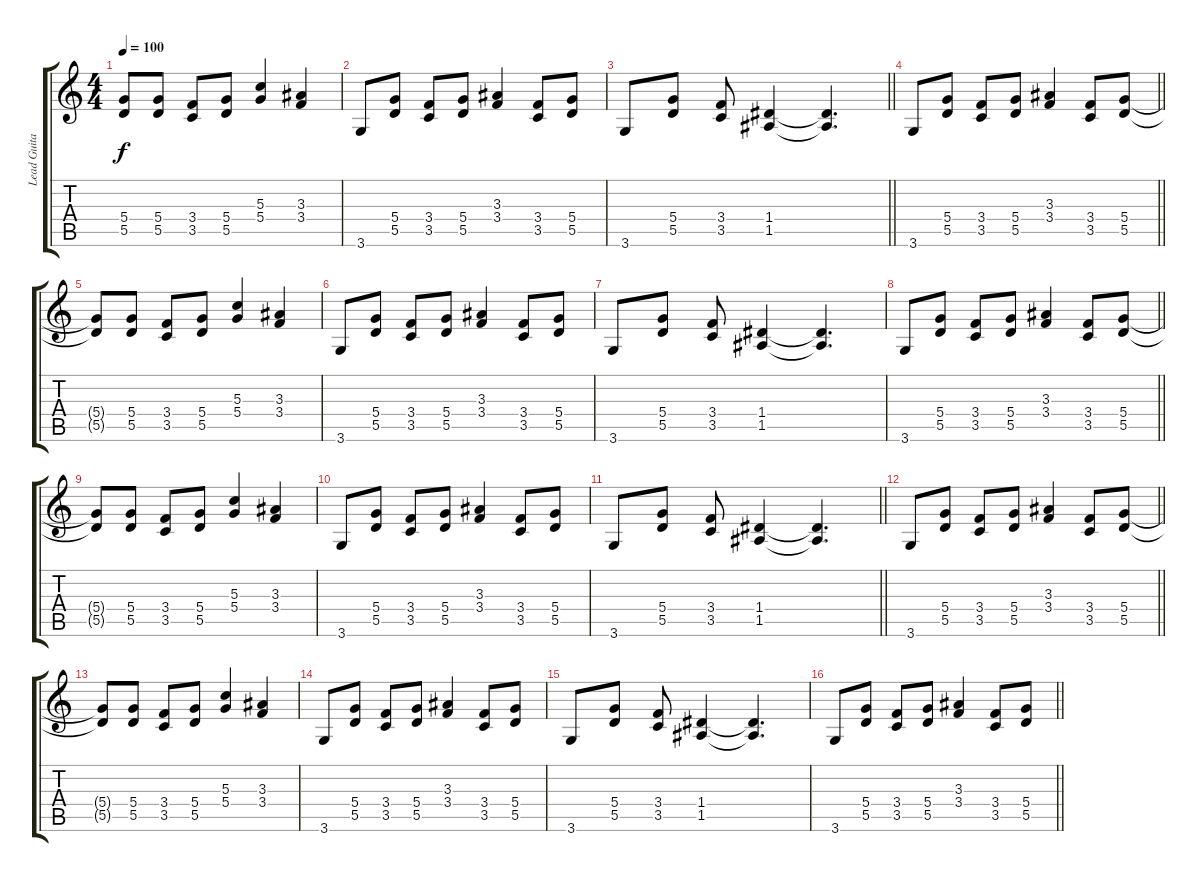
\track ("Lead Guitar" "Lead Guita") {instrument overdrivenguitar}
\staff {score tabs}
\tuning (E4 B3 G3 D3 A2 E2) {hide}
\ts (4 4)
\tempo 100
\clef g2
\ks c
(5.4{t} 5.5{t}).8{dy f} (5.4 5.5).8 (3.4 3.5).8 (5.4 5.5).8 (5.3 5.4).4 (3.3 3.4).4 |
3.6.8 (5.4 5.5).8 (3.4 3.5).8 (5.4 5.5).8 (3.3 3.4).4 (3.4 3.5).8 (5.4 5.5).8 |
\barLineRight lightlight
3.6.8 (5.4 5.5).8 (3.4 3.5).8 (1.4 1.5).4 (1.4{t} 1.5{t}).4{d} |
\barLineRight lightlight
3.6.8 (5.4 5.5).8 (3.4 3.5).8 (5.4 5.5).8 (3.3 3.4).4 (3.4 3.5).8 (5.4 5.5).8 |
(5.4{t} 5.5{t}).8 (5.4 5.5).8 (3.4 3.5).8 (5.4 5.5).8 (5.3 5.4).4 (3.3 3.4).4 |
3.6.8 (5.4 5.5).8 (3.4 3.5).8 (5.4 5.5).8 (3.3 3.4).4 (3.4 3.5).8 (5.4 5.5).8 |
3.6.8 (5.4 5.5).8 (3.4 3.5).8 (1.4 1.5).4 (1.4{t} 1.5{t}).4{d} |
\barLineRight lightlight
3.6.8 (5.4 5.5).8 (3.4 3.5).8 (5.4 5.5).8 (3.3 3.4).4 (3.4 3.5).8 (5.4 5.5).8 |
(5.4{t} 5.5{t}).8 (5.4 5.5).8 (3.4 3.5).8 (5.4 5.5).8 (5.3 5.4).4 (3.3 3.4).4 |
3.6.8 (5.4 5.5).8 (3.4 3.5).8 (5.4 5.5).8 (3.3 3.4).4 (3.4 3.5).8 (5.4 5.5).8 |
\barLineRight lightlight
3.6.8 (5.4 5.5).8 (3.4 3.5).8 (1.4 1.5).4 (1.4{t} 1.5{t}).4{d} |
\barLineRight lightlight
3.6.8 (5.4 5.5).8 (3.4 3.5).8 (5.4 5.5).8 (3.3 3.4).4 (3.4 3.5).8 (5.4 5.5).8 |
(5.4{t} 5.5{t}).8 (5.4 5.5).8 (3.4 3.5).8 (5.4 5.5).8 (5.3 5.4).4 (3.3 3.4).4 |
3.6.8 (5.4 5.5).8 (3.4 3.5).8 (5.4 5.5).8 (3.3 3.4).4 (3.4 3.5).8 (5.4 5.5).8 |
3.6.8 (5.4 5.5).8 (3.4 3.5).8 (1.4 1.5).4 (1.4{t} 1.5{t}).4{d} |
\barLineRight lightlight
3.6.8 (5.4 5.5).8 (3.4 3.5).8 (5.4 5.5).8 (3.3 3.4).4 (3.4 3.5).8 (5.4 5.5).8
